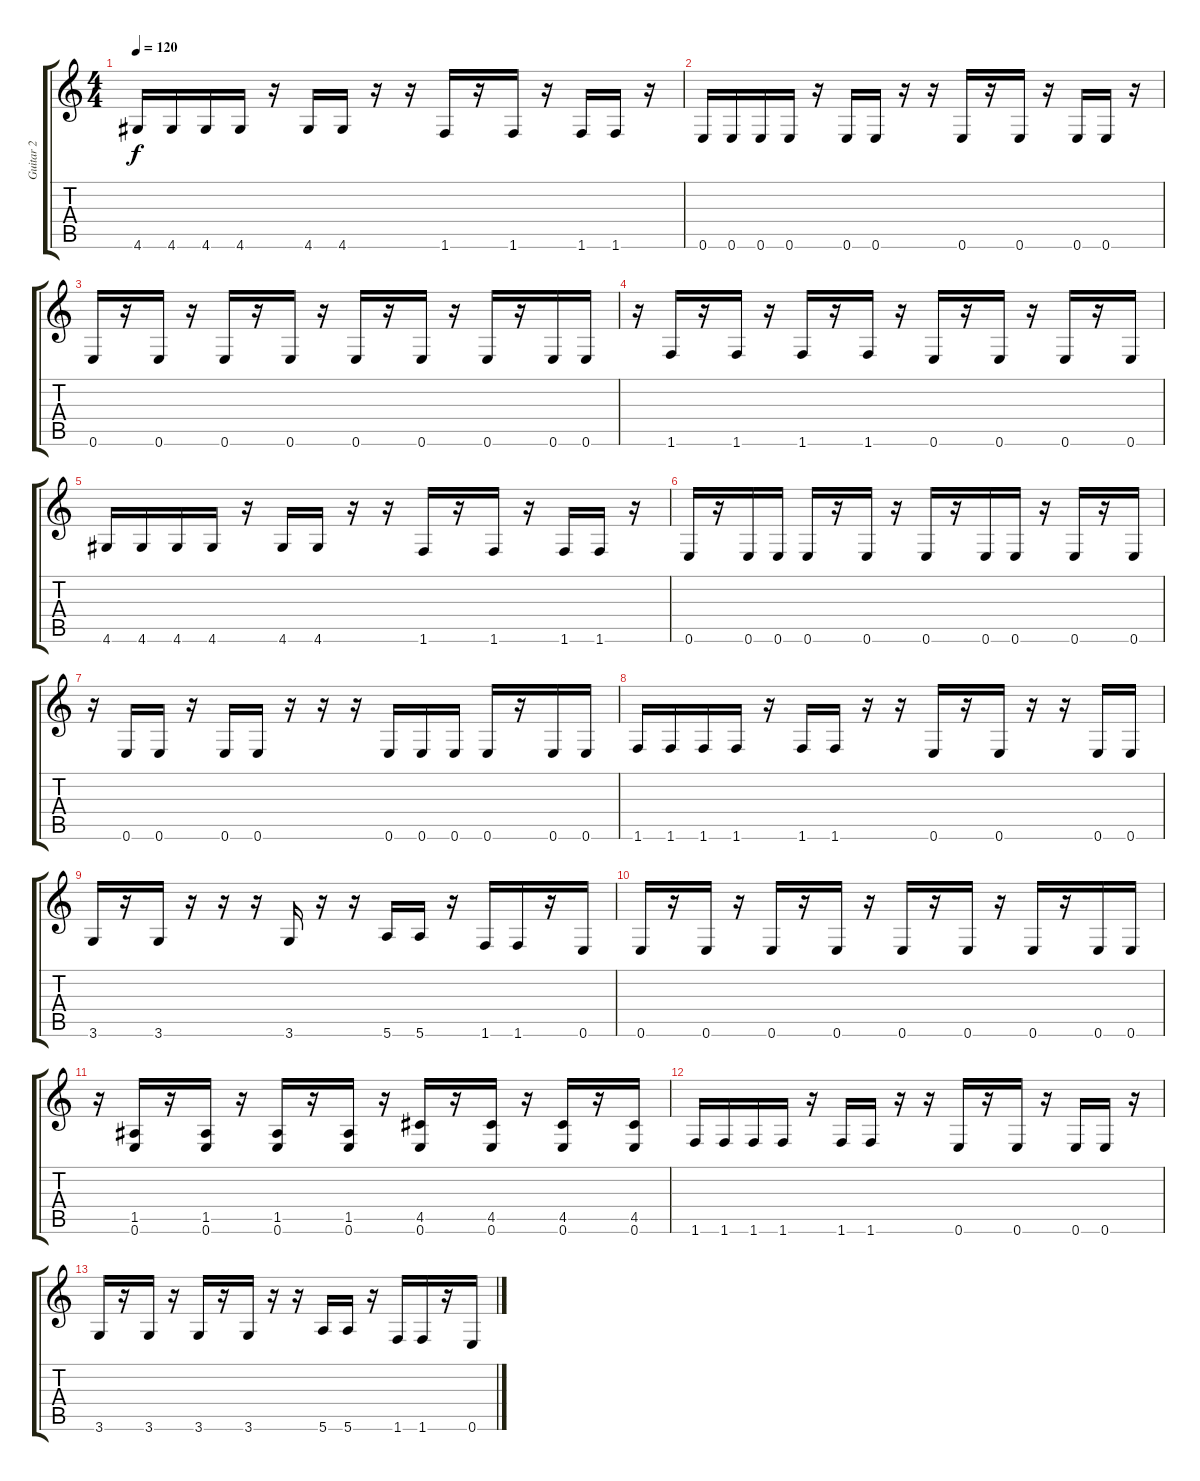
\track ("Guitar 2" "Guitar 2") {instrument distortionguitar}
\staff {score tabs}
\tuning (E4 B3 G3 D3 A2 E2) {hide}
\ts (4 4)
\tempo 120
\clef g2
\ks c
4.6.16{dy f} 4.6.16 4.6.16 4.6.16 r.16 4.6.16 4.6.16 r.16 r.16 1.6.16 r.16 1.6.16 r.16 1.6.16 1.6.16 r.16 |
0.6.16 0.6.16 0.6.16 0.6.16 r.16 0.6.16 0.6.16 r.16 r.16 0.6.16 r.16 0.6.16 r.16 0.6.16 0.6.16 r.16 |
0.6.16 r.16 0.6.16 r.16 0.6.16 r.16 0.6.16 r.16 0.6.16 r.16 0.6.16 r.16 0.6.16 r.16 0.6.16 0.6.16 |
r.16 1.6.16 r.16 1.6.16 r.16 1.6.16 r.16 1.6.16 r.16 0.6.16 r.16 0.6.16 r.16 0.6.16 r.16 0.6.16 |
4.6.16 4.6.16 4.6.16 4.6.16 r.16 4.6.16 4.6.16 r.16 r.16 1.6.16 r.16 1.6.16 r.16 1.6.16 1.6.16 r.16 |
0.6.16 r.16 0.6.16 0.6.16 0.6.16 r.16 0.6.16 r.16 0.6.16 r.16 0.6.16 0.6.16 r.16 0.6.16 r.16 0.6.16 |
r.16 0.6.16 0.6.16 r.16 0.6.16 0.6.16 r.16 r.16 r.16 0.6.16 0.6.16 0.6.16 0.6.16 r.16 0.6.16 0.6.16 |
1.6.16 1.6.16 1.6.16 1.6.16 r.16 1.6.16 1.6.16 r.16 r.16 0.6.16 r.16 0.6.16 r.16 r.16 0.6.16 0.6.16 |
3.6.16 r.16 3.6.16 r.16 r.16 r.16 3.6.16 r.16 r.16 5.6.16 5.6.16 r.16 1.6.16 1.6.16 r.16 0.6.16 |
0.6.16 r.16 0.6.16 r.16 0.6.16 r.16 0.6.16 r.16 0.6.16 r.16 0.6.16 r.16 0.6.16 r.16 0.6.16 0.6.16 |
r.16 (1.5 0.6).16 r.16 (1.5 0.6).16 r.16 (1.5 0.6).16 r.16 (1.5 0.6).16 r.16 (4.5 0.6).16 r.16 (4.5 0.6).16 r.16 (4.5 0.6).16 r.16 (4.5 0.6).16 |
1.6.16 1.6.16 1.6.16 1.6.16 r.16 1.6.16 1.6.16 r.16 r.16 0.6.16 r.16 0.6.16 r.16 0.6.16 0.6.16 r.16 |
3.6.16 r.16 3.6.16 r.16 3.6.16 r.16 3.6.16 r.16 r.16 5.6.16 5.6.16 r.16 1.6.16 1.6.16 r.16 0.6.16
